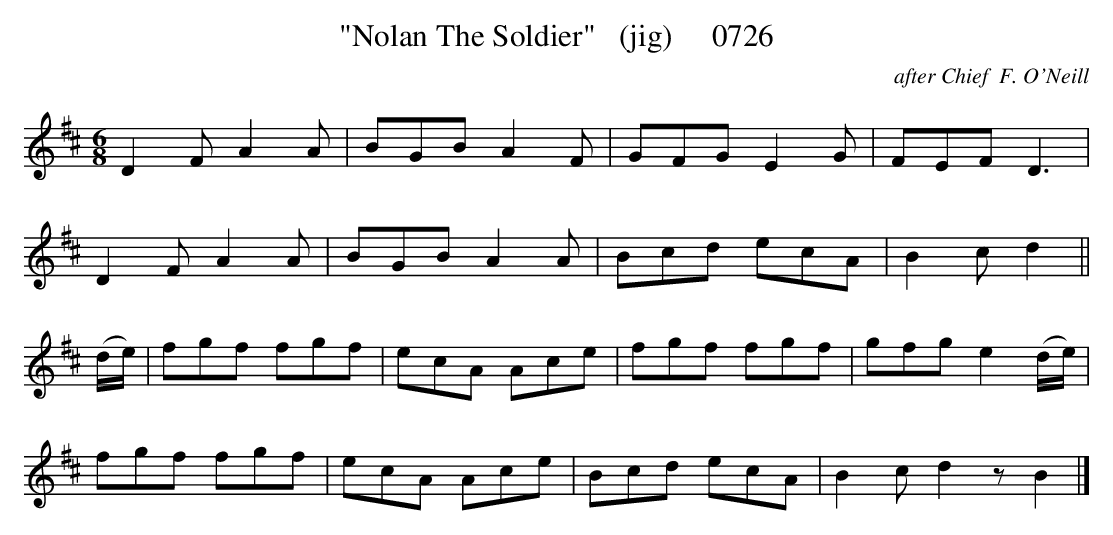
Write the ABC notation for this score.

X:1
T:"Nolan The Soldier"   (jig)     0726
C:after Chief  F. O'Neill
BRENNAN June 2003 (HTTP://WWW.SOSYOURMOM.COM)
M:6/8
L:1/8
K:D
D2F A2A|BGB A2F|GFG E2G|FEF D3|
D2F A2A|BGB A2A|Bcd ecA|B2c d2||
(d/2e/2)|fgf fgf|ecA Ace|fgf fgf|gfg e2(d/2e/2)|
fgf fgf|ecA Ace|Bcd ecA|B2c d2zB2|]
